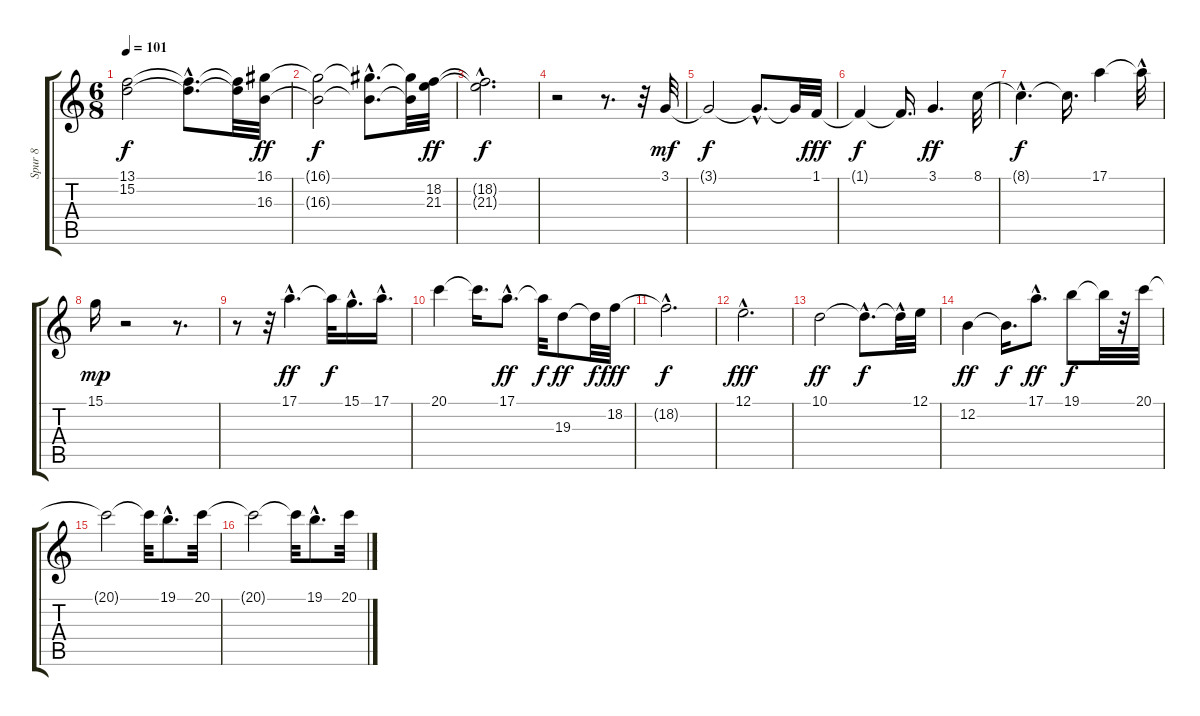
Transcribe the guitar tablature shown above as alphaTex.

\track ("Spur 8" "Spur 8") {instrument stringensemble2}
\staff {score tabs}
\tuning (E4 B3 G3 D3 A2 E2) {hide}
\ts (6 8)
\tempo 101
\clef g2
\ks c
(13.1{t} 15.2{t}).2{dy f} (13.1{hac t} 15.2{hac t}).8{d} (13.1{t} 15.2{t}).32 (16.1 16.3).32{dy ff} |
(16.1{t} 16.3{t}).2{dy f} (16.1{hac t} 16.3{hac t}).8{d} (16.1{t} 16.3{t}).32 (18.2 21.3).32{dy ff} |
(18.2{hac t} 21.3{hac t}).2{d dy f} |
r.2 r.8{d} r.32 3.1.32{dy mf} |
3.1{t}.2{dy f} 3.1{hac t}.8{d} 3.1{t}.32 1.1.32{dy fff} |
1.1{t}.4{dy f} 1.1{t}.16{d} 3.1.4{d dy ff} 8.1.32 |
8.1{hac t}.4{d dy f} 8.1{t}.16{d} 17.1.4 17.1{hac t}.32 |
15.1.16{dy mp} r.2 r.8{d} |
r.8 r.32 17.1{hac}.4{d dy ff} 17.1{t}.32{dy f} 15.1{hac}.16{d} 17.1{hac}.16{d} |
20.1.4 20.1{t}.16{d} 17.1{hac}.8{d dy ff} 17.1{t}.32{dy f} 19.3.8{dy ff} 19.3{t}.32{dy f} 18.2.32{dy fff} |
18.2{hac t}.2{d dy f} |
12.1{hac}.2{d dy fff} |
10.1.2{dy ff} 10.1{hac t}.8{d dy f} 10.1{hac t}.32 12.1.32 |
12.2.4{dy ff} 12.2{t}.16{d dy f} 17.1{hac}.8{d dy ff} 19.1.8{dy f} 19.1{t}.32 r.32 20.1.32 |
20.1{t}.2 20.1{t}.32 19.1{hac}.8{d} 20.1.32 |
20.1{t}.2 20.1{t}.32 19.1{hac}.8{d} 20.1.32
